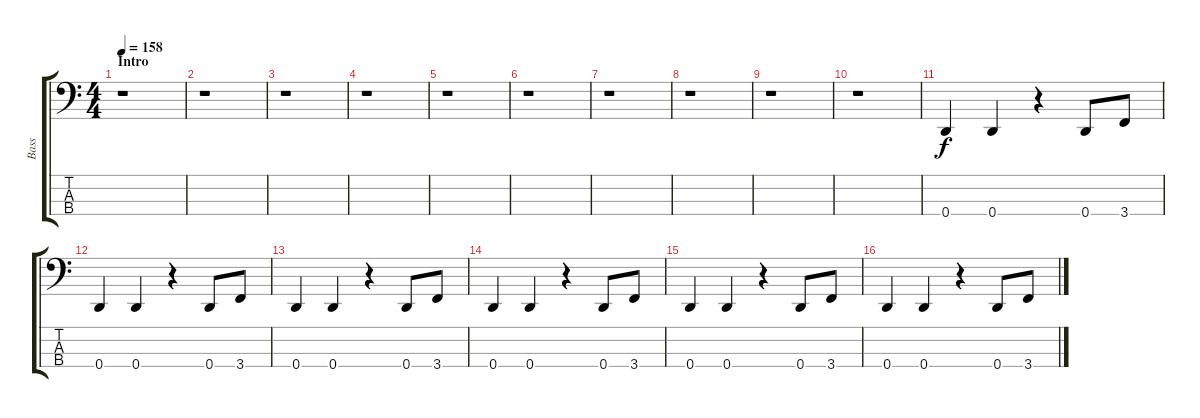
\track ("Bass" "Bass") {instrument electricbasspick}
\staff {score tabs}
\tuning (G2 D2 A1 D1) {hide}
\ts (4 4)
\section ("" "Intro")
\tempo 158
\clef f4
\ks c
r.1{dy f instrument electricbasspick} |
r.1 |
r.1 |
r.1 |
r.1 |
r.1 |
r.1 |
r.1 |
r.1 |
r.1 |
0.4.4{volume 5} 0.4.4 r.4{volume 6} 0.4.8 3.4.8 |
0.4.4{volume 7} 0.4.4 r.4 0.4.8 3.4.8{volume 8} |
0.4.4 0.4.4 r.4{volume 9} 0.4.8 3.4.8 |
0.4.4 0.4.4 r.4{volume 10} 0.4.8 3.4.8 |
0.4.4 0.4.4 r.4{volume 11} 0.4.8 3.4.8 |
0.4.4 0.4.4 r.4{volume 13} 0.4.8 3.4.8
